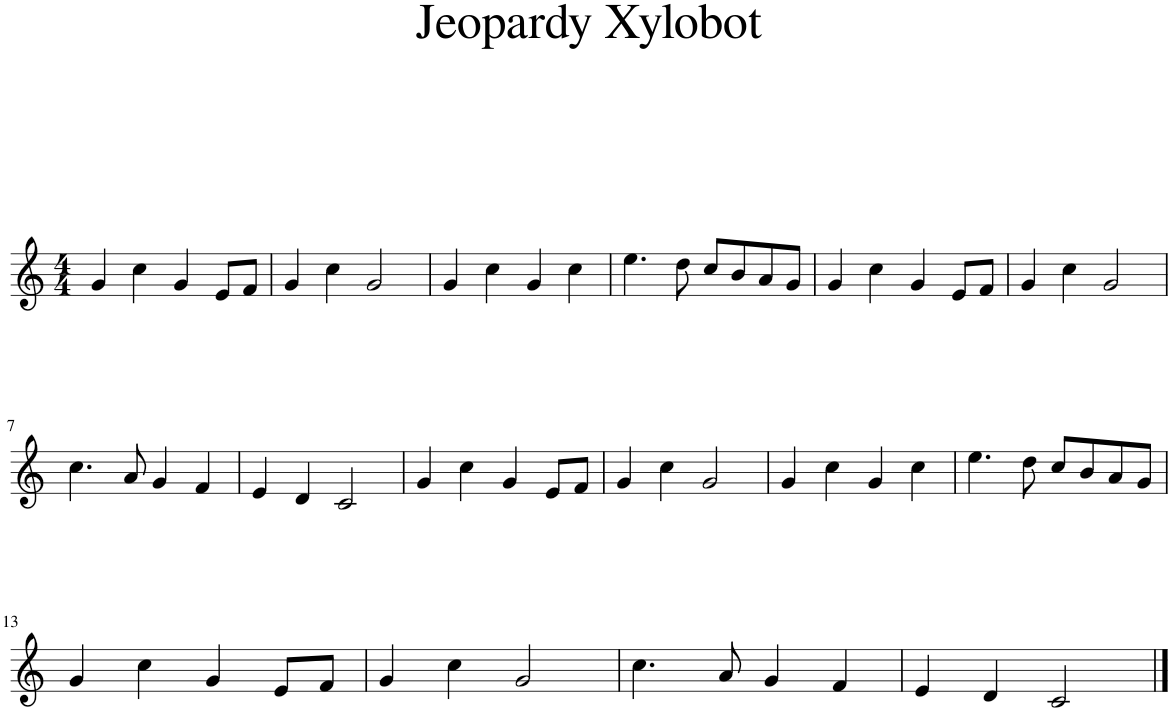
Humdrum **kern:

**kern
*part1
*staff1
*I"Piano
*I'Pno.
*clefG2
*k[]
*M4/4
=1
4g/
4cc\
4g/
8e/L
8f/J
=2
4g/
4cc\
2g/
=3
4g/
4cc\
4g/
4cc\
=4
4.ee\
8dd\
8cc/L
8b/
8a/
8g/J
=5
4g/
4cc\
4g/
8e/L
8f/J
=6
4g/
4cc\
2g/
!!LO:LB:g=z
=7
4.cc\
8a/
4g/
4f/
=8
4e/
4d/
2c/
=9
*k[]
4g/
4cc\
4g/
8e/L
8f/J
=10
4g/
4cc\
2g/
=11
4g/
4cc\
4g/
4cc\
=12
4.ee\
8dd\
8cc/L
8b/
8a/
8g/J
!!LO:LB:g=z
=13
4g/
4cc\
4g/
8e/L
8f/J
=14
4g/
4cc\
2g/
=15
4.cc\
8a/
4g/
4f/
=16
4e/
4d/
2c/
==
*-
